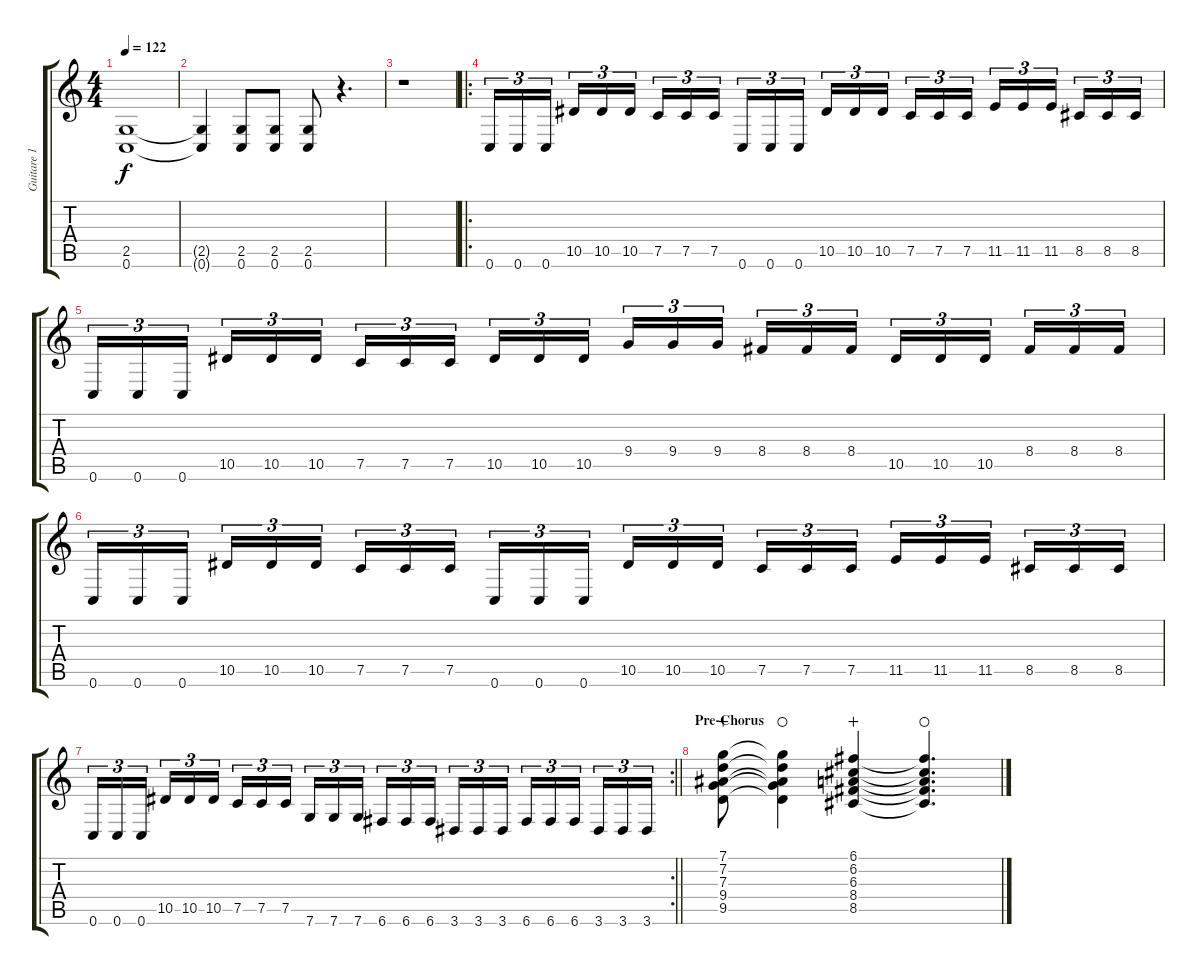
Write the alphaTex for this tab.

\track ("Guitare 1" "Guitare 1") {instrument acousticguitarsteel}
\staff {score tabs}
\tuning (C4 G3 Eb3 Bb2 F2 C2) {hide}
\ts (4 4)
\tempo 122
\clef g2
\ks c
(2.5 0.6).1{dy f} |
(2.5{t} 0.6{t}).4 (2.5 0.6).8 (2.5 0.6).8 (2.5 0.6).8 r.4{d} |
r.1 |
\ro
0.6.16{tu (3 2)} 0.6.16{tu (3 2)} 0.6.16{tu (3 2) beam splitsecondary} 10.5.16{tu (3 2)} 10.5.16{tu (3 2)} 10.5.16{tu (3 2)} 7.5.16{tu (3 2)} 7.5.16{tu (3 2)} 7.5.16{tu (3 2) beam splitsecondary} 0.6.16{tu (3 2)} 0.6.16{tu (3 2)} 0.6.16{tu (3 2)} 10.5.16{tu (3 2)} 10.5.16{tu (3 2)} 10.5.16{tu (3 2) beam splitsecondary} 7.5.16{tu (3 2)} 7.5.16{tu (3 2)} 7.5.16{tu (3 2)} 11.5.16{tu (3 2)} 11.5.16{tu (3 2)} 11.5.16{tu (3 2) beam splitsecondary} 8.5.16{tu (3 2)} 8.5.16{tu (3 2)} 8.5.16{tu (3 2)} |
0.6.16{tu (3 2)} 0.6.16{tu (3 2)} 0.6.16{tu (3 2) beam splitsecondary} 10.5.16{tu (3 2)} 10.5.16{tu (3 2)} 10.5.16{tu (3 2)} 7.5.16{tu (3 2)} 7.5.16{tu (3 2)} 7.5.16{tu (3 2) beam splitsecondary} 10.5.16{tu (3 2)} 10.5.16{tu (3 2)} 10.5.16{tu (3 2)} 9.4.16{tu (3 2)} 9.4.16{tu (3 2)} 9.4.16{tu (3 2) beam splitsecondary} 8.4.16{tu (3 2)} 8.4.16{tu (3 2)} 8.4.16{tu (3 2)} 10.5.16{tu (3 2)} 10.5.16{tu (3 2)} 10.5.16{tu (3 2) beam splitsecondary} 8.4.16{tu (3 2)} 8.4.16{tu (3 2)} 8.4.16{tu (3 2)} |
0.6.16{tu (3 2)} 0.6.16{tu (3 2)} 0.6.16{tu (3 2) beam splitsecondary} 10.5.16{tu (3 2)} 10.5.16{tu (3 2)} 10.5.16{tu (3 2)} 7.5.16{tu (3 2)} 7.5.16{tu (3 2)} 7.5.16{tu (3 2) beam splitsecondary} 0.6.16{tu (3 2)} 0.6.16{tu (3 2)} 0.6.16{tu (3 2)} 10.5.16{tu (3 2)} 10.5.16{tu (3 2)} 10.5.16{tu (3 2) beam splitsecondary} 7.5.16{tu (3 2)} 7.5.16{tu (3 2)} 7.5.16{tu (3 2)} 11.5.16{tu (3 2)} 11.5.16{tu (3 2)} 11.5.16{tu (3 2) beam splitsecondary} 8.5.16{tu (3 2)} 8.5.16{tu (3 2)} 8.5.16{tu (3 2)} |
\rc 2
\barLineRight lightlight
0.6.16{tu (3 2)} 0.6.16{tu (3 2)} 0.6.16{tu (3 2) beam splitsecondary} 10.5.16{tu (3 2)} 10.5.16{tu (3 2)} 10.5.16{tu (3 2)} 7.5.16{tu (3 2)} 7.5.16{tu (3 2)} 7.5.16{tu (3 2) beam splitsecondary} 7.6.16{tu (3 2)} 7.6.16{tu (3 2)} 7.6.16{tu (3 2)} 6.6.16{tu (3 2)} 6.6.16{tu (3 2)} 6.6.16{tu (3 2) beam splitsecondary} 3.6.16{tu (3 2)} 3.6.16{tu (3 2)} 3.6.16{tu (3 2)} 6.6.16{tu (3 2)} 6.6.16{tu (3 2)} 6.6.16{tu (3 2) beam splitsecondary} 3.6.16{tu (3 2)} 3.6.16{tu (3 2)} 3.6.16{tu (3 2)} |
\section ("" "Pre-Chorus")
(7.1 7.2 7.3 9.4 9.5).8{wahc} (7.1{t} 7.2{t} 7.3{t} 9.4{t} 9.5{t}).4{waho} (6.1 6.2 6.3 8.4 8.5).4{wahc} (6.1{t} 6.2{t} 6.3{t} 8.4{t} 8.5{t}).4{d waho}
